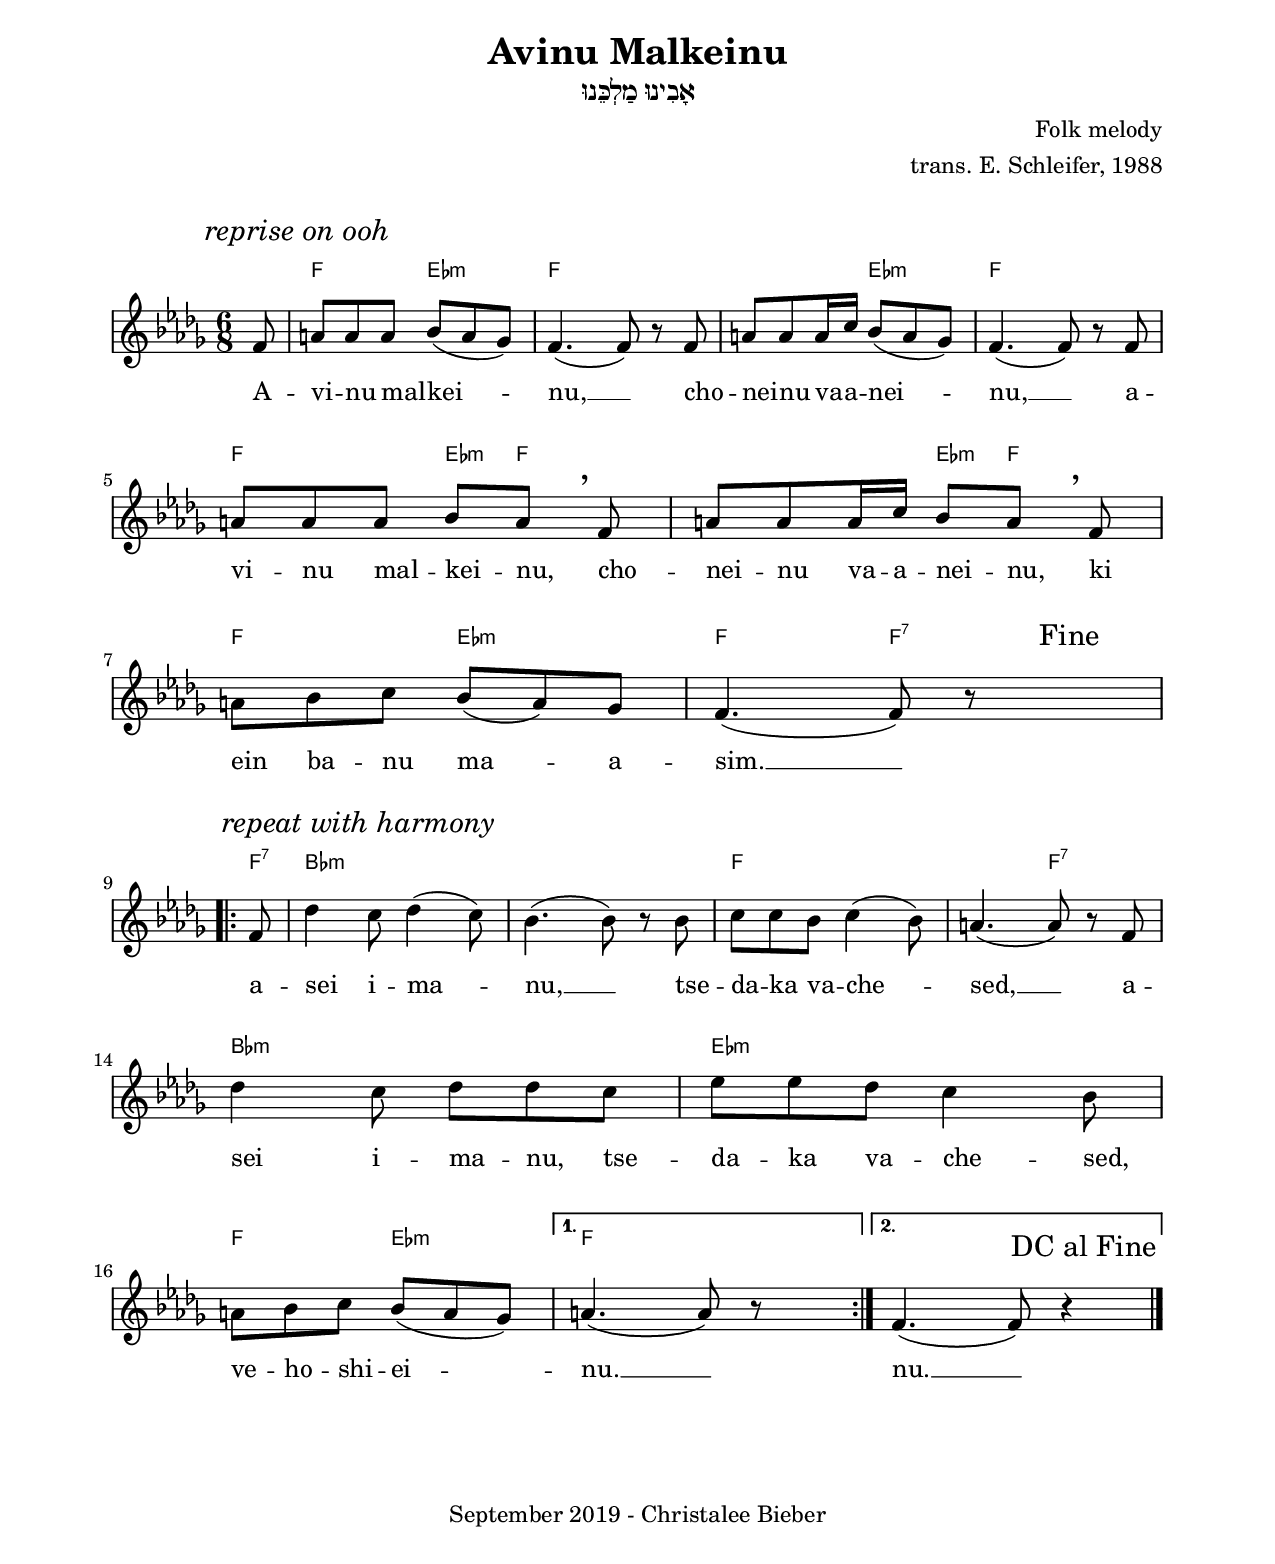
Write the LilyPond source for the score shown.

\paper {
	system-system-spacing.minimum-distance = #8
	system-system-spacing.padding = #4
	markup-system-spacing.minimum-distance = #8
	markup-system-spacing.padding = #4
	markup-markup-spacing.minimum-distance = #8
	%{ score-markup-spacing.padding = #2 %}
	%{ score-system-spacing.padding = #2 %}
	#(set-paper-size "letter")
	left-margin = 0.75\in
	right-margin = 0.75\in
	top-margin = 0.5\in
	bottom-margin = 0.5\in
	indent = #0
}

\header {
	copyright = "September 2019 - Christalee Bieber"
}

\layout {
  \context {
    \Lyrics
    \override VerticalAxisGroup.nonstaff-relatedstaff-spacing.padding = #2
		\override LyricText.self-alignment-X = #LEFT
  }
  \context {
    \Score
    \override RehearsalMark.padding = #3
		\override RehearsalMark.self-alignment-X = #LEFT
		\override SystemStartBar.collapse-height = #4
  }
  \context {
    \ChordNames
    chordChanges = ##t
    \override ChordName.font-size = #-1
		\override VerticalAxisGroup.nonstaff-relatedstaff-spacing.padding = #2
  }
  \context {
    \Voice
    \override BreathingSign.Y-offset = #3.5
    \dynamicUp
		\override TextScript.staff-padding = #1
  }
	\context {
		\Staff
		\override InstrumentName.padding = #2
	}
}

\midi { \tempo 4 = 90 }


\header {
	title = "Avinu Malkeinu"
	subtitle = "אָבִינוּ מַלְכֵּנוּ‎"
	composer = "Folk melody"
	arranger = "trans. E. Schleifer, 1988"
}

harmony = \chordmode {
	\partial 8 s8 | f4. ees4.:m  | f2. |
	f4. ees4.:m | f2. |
	f4. ees8:m f4 |
	f4. ees8:m f4 |
	f4. ees4.:m | f4. f4.:7 |

	f8:7 | bes2.:m | bes2.:m |
	f2. | f4. f4.:7 |
	bes2.:m | ees2.:m | f4. ees4.:m | f2.|
}

melody = \relative c' {
	\time 6/8
	\key des \major
	\clef treble

	\mark \markup { \italic "reprise on ooh" }
	\partial 8 f8 | a a a bes( a ges) | f4.( f8)  r8 f8 |
	a a a16 c16 bes8( a ges) | f4.( f8)  r8 f8 | \break
	a a a bes a \breathe f8 | a a a16 c16 bes8 a \breathe f8 | \break
	a bes c bes( a) ges | f4.( f8) r8 \mark "Fine" s8 | \break


	\mark \markup { \italic "repeat with harmony" }
	\repeat volta 2 { \relative c' {
		\partial 8 f8 | des'4 c8 des4( c8) | bes4.( bes8) r8 bes8 |
		c8 c8 bes8 c4( bes8) | a4.( a8) r8 f8 | \break
		des'4 c8 des8 des8 c8 | ees8 ees8 des8 c4 bes8 | \break
		a8 bes c bes( a ges) |
		}}
	\alternative {
		{ a4.( a8) r8 s8 | }
		{ f4.( f8) r4 \bar "|."
		\once \override Score.RehearsalMark.self-alignment-X = #RIGHT
		\mark "DC al Fine" }
		}
}

text = \lyricmode {
	A -- | vi -- nu mal -- kei -- | nu, __ cho -- | nei -- nu va -- a -- nei -- | nu, __ a -- | vi -- nu mal -- kei -- nu, cho -- | nei -- nu va -- a -- nei -- nu, ki | ein ba -- nu  ma -- a -- | sim. __ a -- | sei i -- ma -- | nu, __ tse -- | da -- ka va -- che -- | sed, __ a -- | sei i -- ma -- nu, tse -- | da -- ka va -- che -- sed, | ve -- ho -- shi -- ei -- | nu. __ | nu. __
}

\score {
<<
	\new ChordNames { \harmony }
	\new Voice = "chorus" { \melody }
	\new Lyrics \lyricsto "chorus" { \text }
>>
	\layout { }
	\midi { }
}
